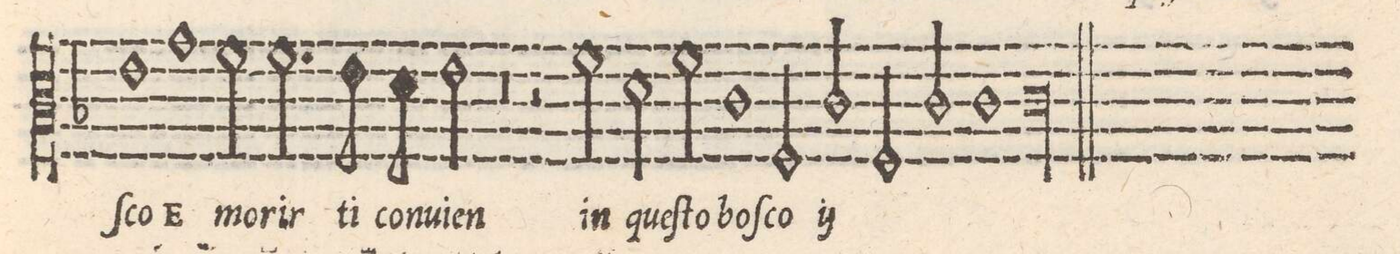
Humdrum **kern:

**kern	**text
*I"QVINTO	*
*clefC3	*
*k[b-]	*
*met(c)	*
*M2/1	*
1d\	bo-
1e\	-ſco
=33-	=33-
1g\	E
2f\	mo-
2.f\	-rir
=34-	=34-
8e\	ti
8d\	con-
2e\	-uien
0r	.
=35-	=35-
2r	.
2f\	in
=36-	=36-
2d\	queſ-
2f\	-to
1c\	boſ-
=37-	=37-
2F/	-co
*	*ij
2c/	in
2F/	ques-
2c/	-to
=38-	=38-
1c\	bos-
1c\l	-co
*	*Xij
==	==
*-	*-
